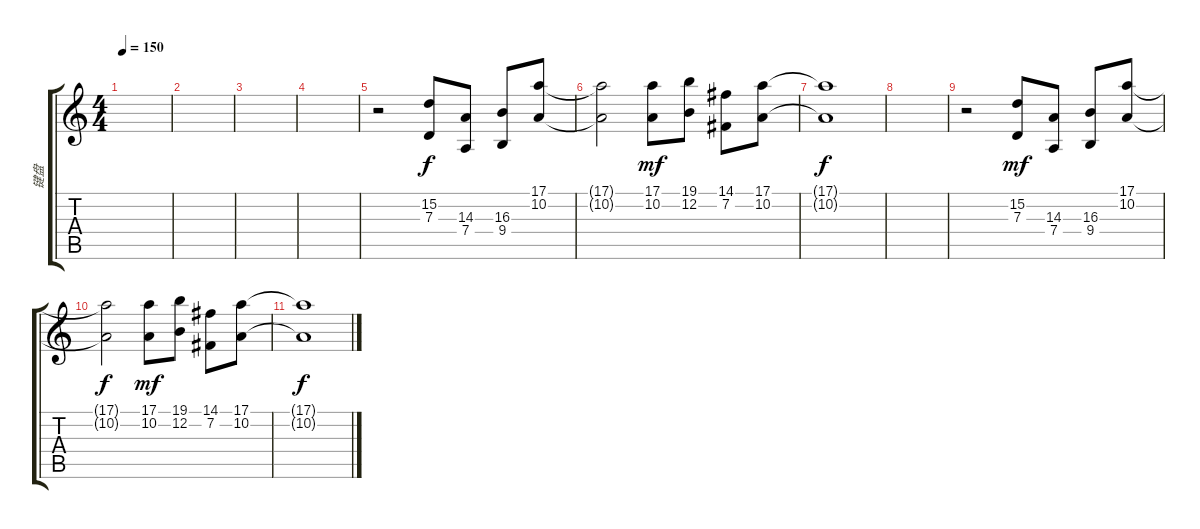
\track ("键盘" "键盘") {instrument synthstrings2}
\staff {score tabs}
\tuning (E4 B3 G3 D3 A2 E2) {hide}
\ts (4 4)
\tempo 150
\clef g2
\ks c
|
|
|
|
r.2 (15.2 7.3).8 (14.3 7.4).8 (16.3 9.4).8 (17.1 10.2).8 |
(17.1{t} 10.2{t}).2{dy f} (17.1 10.2).8{dy mf} (19.1 12.2).8 (14.1 7.2).8 (17.1 10.2).8 |
(17.1{t} 10.2{t}).1{dy f} |
|
r.2 (15.2 7.3).8{dy mf} (14.3 7.4).8 (16.3 9.4).8 (17.1 10.2).8 |
(17.1{t} 10.2{t}).2{dy f} (17.1 10.2).8{dy mf} (19.1 12.2).8 (14.1 7.2).8 (17.1 10.2).8 |
(17.1{t} 10.2{t}).1{dy f}
